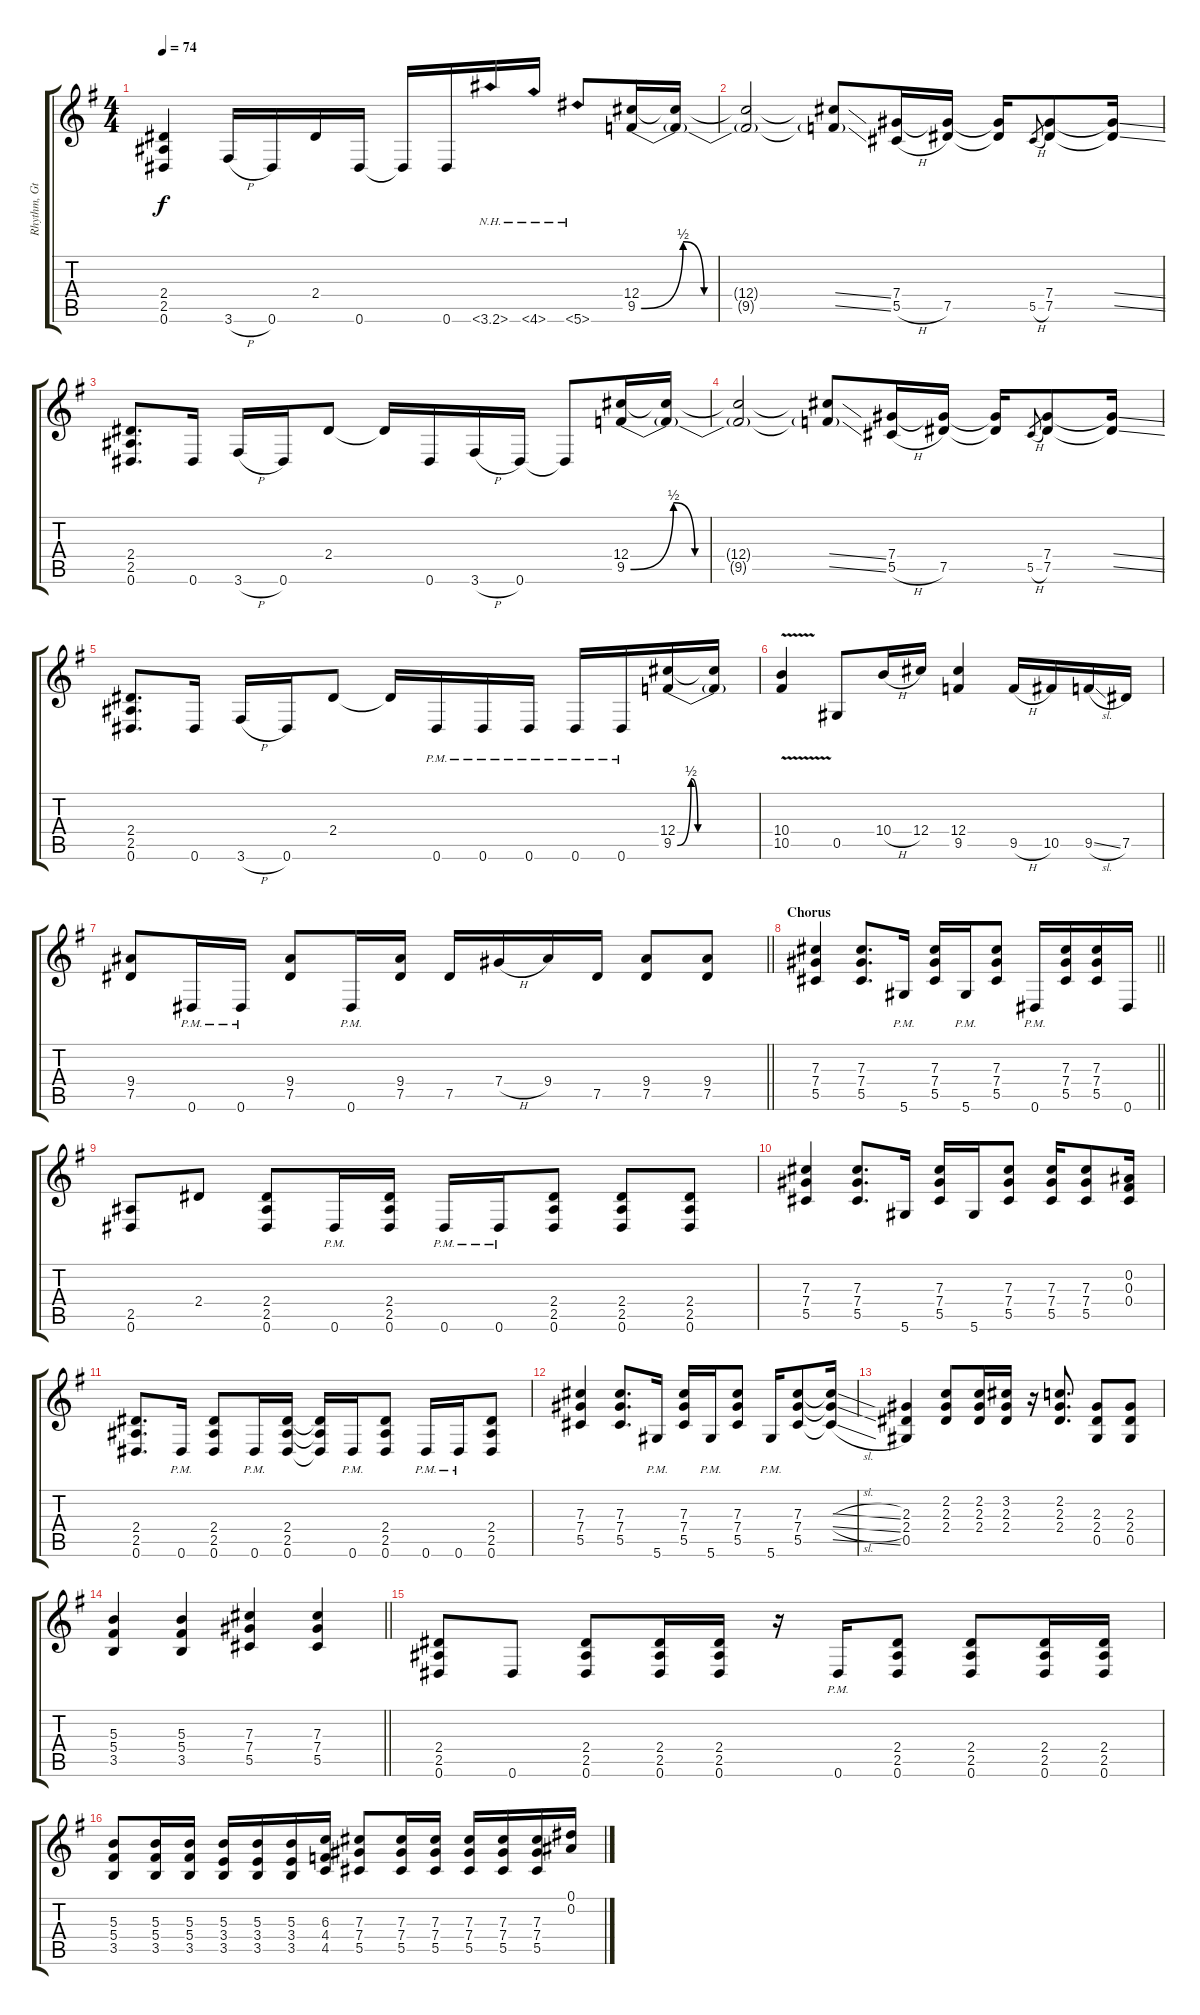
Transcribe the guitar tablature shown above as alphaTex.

\track ("Rhythm, Gtr.1, Hetfield" "Rhythm, Gt") {instrument electricguitarclean}
\staff {score tabs}
\tuning (Eb4 Bb3 Gb3 Db3 Ab2 Eb2) {hide}
\ts (4 4)
\tempo 74
\clef g2
\ks g
(2.4 2.5 0.6).4{dy f} 3.6{h}.16 0.6.16 2.4.16 0.6.16 0.6{t}.16 0.6.16 3.6{nh}.16 4.6{nh}.16 5.6{nh}.8 (12.4 9.5{be (custom 0 0 10 2 15 0 30 0 60 0)}).16 (12.4{t} 9.5{t}).16 |
(12.4{t} 9.5{t}).2 (12.4{ss t} 9.5{ss t}).8 (7.4 5.5{h}).16 (7.4{t} 7.5).16 (7.4{t} 7.5{t}).16 5.5{h}.8{gr} (7.4 7.5).8 (7.4{ss t} 7.5{ss t}).16 |
(2.4 2.5 0.6).8{d} 0.6.16 3.6{h}.16 0.6.16 2.4.8 2.4{t}.16 0.6.16 3.6{h}.16 0.6.16 0.6{t}.8 (12.4 9.5{be (custom 0 0 10 2 15 0 30 0 60 0)}).16 (12.4{t} 9.5{t}).16 |
(12.4{t} 9.5{t}).2 (12.4{ss t} 9.5{ss t}).8 (7.4 5.5{h}).16 (7.4{t} 7.5).16 (7.4{t} 7.5{t}).16 5.5{h}.8{gr} (7.4 7.5).8 (7.4{ss t} 7.5{ss t}).16 |
(2.4 2.5 0.6).8{d} 0.6.16 3.6{h}.16 0.6.16 2.4.8 2.4{t}.16 0.6{pm}.16 0.6{pm}.16 0.6{pm}.16 0.6{pm}.16 0.6{pm}.16 (12.4 9.5{be (custom 0 0 10 2 15 0 30 0 60 0)}).16 (12.4{t} 9.5{t}).16 |
(10.4{v} 10.5{v}).4 0.5.8 10.4{h}.16 12.4.16 (12.4 9.5).4 9.5{h}.16 10.5.16 9.5{sl}.16 7.5.16 |
\barLineRight lightlight
(9.4 7.5).8 0.6{pm}.16 0.6{pm}.16 (9.4 7.5).8 0.6{pm}.16 (9.4 7.5).16 7.5.16 7.4{h}.16 9.4.16 7.5.16 (9.4 7.5).8 (9.4 7.5).8 |
\section ("" "Chorus")
\barLineRight lightlight
(7.3 7.4 5.5).4{volume 16} (7.3 7.4 5.5).8{d} 5.6{pm}.16 (7.3 7.4 5.5).16 5.6{pm}.16 (7.3 7.4 5.5).8 0.6{pm}.16 (7.3 7.4 5.5).16 (7.3 7.4 5.5).16 0.6.16 |
(2.5 0.6).8 2.4.8 (2.4 2.5 0.6).8 0.6{pm}.16 (2.4 2.5 0.6).16 0.6{pm}.16 0.6{pm}.16 (2.4 2.5 0.6).8 (2.4 2.5 0.6).8 (2.4 2.5 0.6).8 |
(7.3 7.4 5.5).4 (7.3 7.4 5.5).8{d} 5.6.16 (7.3 7.4 5.5).16 5.6.16 (7.3 7.4 5.5).8 (7.3 7.4 5.5).16 (7.3 7.4 5.5).8 (0.2 0.3 0.4).16 |
(2.4 2.5 0.6).8{d} 0.6{pm}.16 (2.4 2.5 0.6).8 0.6{pm}.16 (2.4 2.5 0.6).16 (2.4{t} 2.5{t} 0.6{t}).16 0.6{pm}.16 (2.4 2.5 0.6).8 0.6{pm}.16 0.6{pm}.16 (2.4 2.5 0.6).8 |
(7.3 7.4 5.5).4 (7.3 7.4 5.5).8{d} 5.6{pm}.16 (7.3 7.4 5.5).16 5.6{pm}.16 (7.3 7.4 5.5).8 5.6{pm}.16 (7.3 7.4 5.5).8 (7.3{sl t} 7.4{sl t} 5.5{sl t}).16 |
(2.3 2.4 0.5).4 (2.2 2.3 2.4).8 (2.2 2.3 2.4).16 (3.2 2.3 2.4).16 r.16 (2.2 2.3 2.4).8{d} (2.3 2.4 0.5).8 (2.3 2.4 0.5).8 |
\barLineRight lightlight
(5.3 5.4 3.5).4 (5.3 5.4 3.5).4 (7.3 7.4 5.5).4 (7.3 7.4 5.5).4 |
(2.4 2.5 0.6).8 0.6.8 (2.4 2.5 0.6).8 (2.4 2.5 0.6).16 (2.4 2.5 0.6).16 r.16 0.6{pm}.16 (2.4 2.5 0.6).8 (2.4 2.5 0.6).8 (2.4 2.5 0.6).16 (2.4 2.5 0.6).16 |
(5.3 5.4 3.5).8 (5.3 5.4 3.5).16 (5.3 5.4 3.5).16 (5.3 3.4 3.5).16 (5.3 3.4 3.5).16 (5.3 3.4 3.5).16 (6.3 4.4 4.5).16 (7.3 7.4 5.5).8 (7.3 7.4 5.5).16 (7.3 7.4 5.5).16 (7.3 7.4 5.5).16 (7.3 7.4 5.5).16 (7.3 7.4 5.5).16 (0.1 0.2).16
